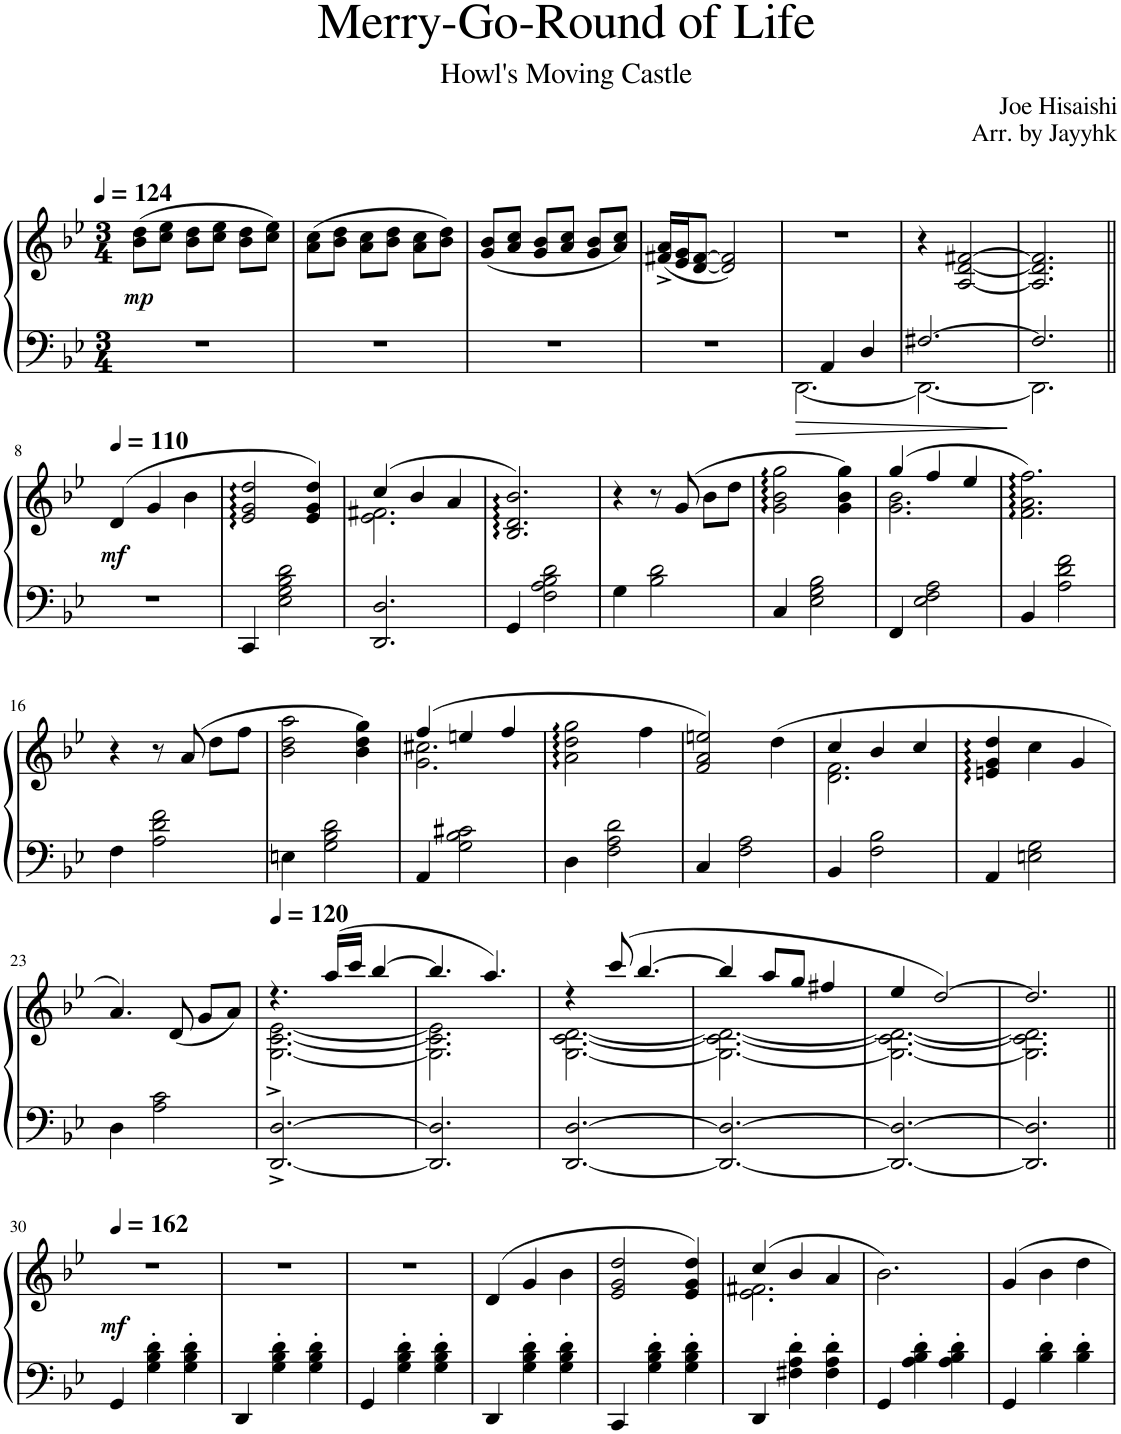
**kern	**kern	**dynam
*part1	*part1	*part1
*staff2	*staff1	*staff1/2
*I"Piano	*	*
*I'Pno.	*	*
*clefF4	*clefG2	*
*k[b-e-]	*k[b-e-]	*
*M3/4	*M3/4	*
*MM124	*MM124	*
=1	=1	=1
!	!	!LO:DY:b
2.r	(8b-\ 8dd\L	mp
.	8cc\ 8ee-\J	.
.	8b-\ 8dd\L	.
.	8cc\ 8ee-\J	.
.	8b-\ 8dd\L	.
.	8cc\ 8ee-\J)	.
=2	=2	=2
2.r	(8a\ 8cc\L	.
.	8b-\ 8dd\J	.
.	8a\ 8cc\L	.
.	8b-\ 8dd\J	.
.	8a\ 8cc\L	.
.	8b-\ 8dd\J)	.
=3	=3	=3
2.r	(8g/ 8b-/L	.
.	8a/ 8cc/J	.
.	8g/ 8b-/L	.
.	8a/ 8cc/J	.
.	8g/ 8b-/L	.
.	8a/ 8cc/J)	.
=4	=4	=4
2.r	(16f#X/^ 16a/^LL	.
.	16e-/ 16g/J	.
.	[8d/ [8f#/J	.
.	2d/] 2f#/])	.
=5	=5	=5
*^	*	*
4ryy	[2.DD\	2.r	.
4AA/	.	.	.
4D/	.	.	.
=6	=6	=6	=6
[2.F#X/	2.DD\_	4r	.
.	.	[2A/ [2d/ [2f#X/	.
=7	=7	=7	=7
2.F#/]	2.DD\]	2.A/] 2.d/] 2.f#/]	.
*v	*v	*	*
!!LO:LB:g=z
=8||	=8||	=8||
*	*MM110	*
*^	*	*
!	!	!	!LO:DY:b
*v	*v	*	*
2.r	(4d/	mf
.	4g/	.
.	4b-\	.
=9	=9	=9
4CC/	2e-/ 2g/ 2dd/	.
2E-\ 2G\ 2B-\ 2d\	.	.
.	4e-/ 4g/ 4dd/)	.
=10	=10	=10
*	*^	*
2.DD/ 2.D/	(4cc/	2.e-\ 2.f#X\	.
.	4b-/	.	.
.	4a/	.	.
*	*v	*v	*
=11	=11	=11
4GG/	2.B-/ 2.d/ 2.b-/)	.
2F\ 2A\ 2B-\ 2d\	.	.
=12	=12	=12
4G\	4r	.
2B-\ 2d\	8r	.
.	(8g/	.
.	8b-\L	.
.	8dd\J	.
=13	=13	=13
4C/	2g\ 2b-\ 2gg\	.
2E-\ 2G\ 2B-\	.	.
.	4g\ 4b-\ 4gg\)	.
=14	=14	=14
*	*^	*
4FF/	(4gg/	2.g\ 2.b-\	.
2E-\ 2F\ 2A\	4ff/	.	.
.	4ee-/	.	.
*	*v	*v	*
=15	=15	=15
4BB-/	2.f\ 2.a\ 2.ff\)	.
2A\ 2d\ 2f\	.	.
!!LO:LB:g=z
=16	=16	=16
4F\	4r	.
2A\ 2d\ 2f\	8r	.
.	(8a/	.
.	8dd\L	.
.	8ff\J	.
=17	=17	=17
4En\	2b-\ 2dd\ 2aa\	.
2G\ 2B-\ 2d\	.	.
.	4b-\ 4dd\ 4gg\)	.
=18	=18	=18
*	*^	*
4AA/	(4ff/	2.g\ 2.cc#X\	.
2G\ 2B-\ 2c#X\	4een/	.	.
.	4ff/	.	.
*	*v	*v	*
=19	=19	=19
4D\	2a\ 2dd\ 2gg\	.
2F\ 2A\ 2d\	.	.
.	4ff\	.
=20	=20	=20
4C/	2f/ 2a/ 2een/)	.
2F\ 2A\	.	.
.	(4dd\	.
=21	=21	=21
*	*^	*
4BB-/	4cc/	2.d\ 2.f\	.
2F\ 2B-\	4b-/	.	.
.	4cc/	.	.
*	*v	*v	*
=22	=22	=22
4AA/	4en/ 4g/ 4dd/	.
2En\ 2G\	4cc\	.
.	4g/	.
!!LO:LB:g=z
=23	=23	=23
4D\	4.a/)	.
2A\ 2c\	.	.
.	(8d/	.
.	8g/L	.
.	8a/J)	.
=24	=24	=24
*	*MM120	*
*	*^	*
[2.DD/^ [2.D/^	4.r	[2.G\^ [2.c\^ [2.e-\^	.
.	(16aa/LL	.	.
.	16ccc/JJ	.	.
.	[4bb-/	.	.
=25	=25	=25	=25
2.DD/] 2.D/]	4.bb-/]	2.G\] 2.c\] 2.e-\]	.
.	4.aa/)	.	.
=26	=26	=26	=26
[2.DD/ [2.D/	4r	[2.G\ [2.c\ [2.d\	.
.	(8ccc/	.	.
.	[4.bb-/	.	.
=27	=27	=27	=27
2.DD/_ 2.D/_	4bb-/]	2.G\_ 2.c\_ 2.d\_	.
.	8aa/L	.	.
.	8gg/J	.	.
.	4ff#X/	.	.
=28	=28	=28	=28
2.DD/_ 2.D/_	4ee-/	2.G\_ 2.c\_ 2.d\_	.
.	[2dd/)	.	.
=29	=29	=29	=29
2.DD/] 2.D/]	2.dd/]	2.G\] 2.c\] 2.d\]	.
*	*v	*v	*
!!LO:LB:g=z
=30||	=30||	=30||
*	*MM162	*
*	*^	*
!	!	!	!LO:DY:b
*	*v	*v	*
4GG/	2.r	mf
4G\' 4B-\' 4d\'	.	.
4G\' 4B-\' 4d\'	.	.
=31	=31	=31
4DD/	2.r	.
4G\' 4B-\' 4d\'	.	.
4G\' 4B-\' 4d\'	.	.
=32	=32	=32
4GG/	2.r	.
4G\' 4B-\' 4d\'	.	.
4G\' 4B-\' 4d\'	.	.
=33	=33	=33
4DD/	(4d/	.
4G\' 4B-\' 4d\'	4g/	.
4G\' 4B-\' 4d\'	4b-\	.
=34	=34	=34
4CC/	2e-/ 2g/ 2dd/	.
4G\' 4B-\' 4d\'	.	.
4G\' 4B-\' 4d\'	4e-/ 4g/ 4dd/)	.
=35	=35	=35
*	*^	*
4DD/	(4cc/	2.e-\ 2.f#X\	.
4F#X\' 4A\' 4d\'	4b-/	.	.
4F#\' 4A\' 4d\'	4a/	.	.
*	*v	*v	*
=36	=36	=36
4GG/	2.b-\)	.
4A\' 4B-\' 4d\'	.	.
4A\' 4B-\' 4d\'	.	.
=37	=37	=37
4GG/	4g/	.
4B-\' 4d\'	4b-\	.
4B-\' 4d\'	4dd\	.
=	=	=
*-	*-	*-
